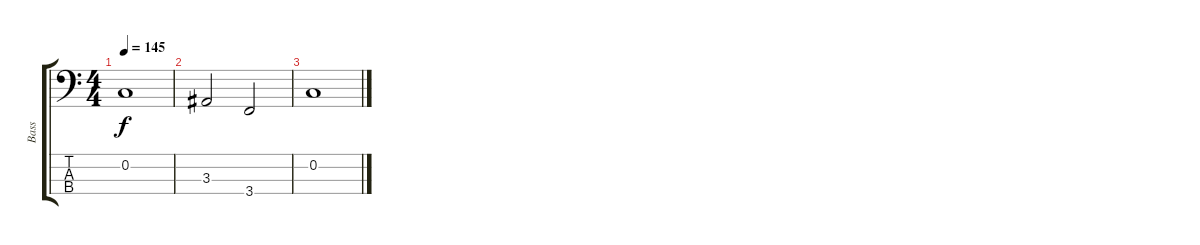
\track ("Bass" "Bass") {instrument electricbasspick}
\staff {score tabs}
\tuning (F2 C2 G1 D1) {hide}
\ts (4 4)
\tempo 145
\clef f4
\ks c
0.2{t}.1{dy f} |
3.3.2 3.4.2 |
0.2.1
